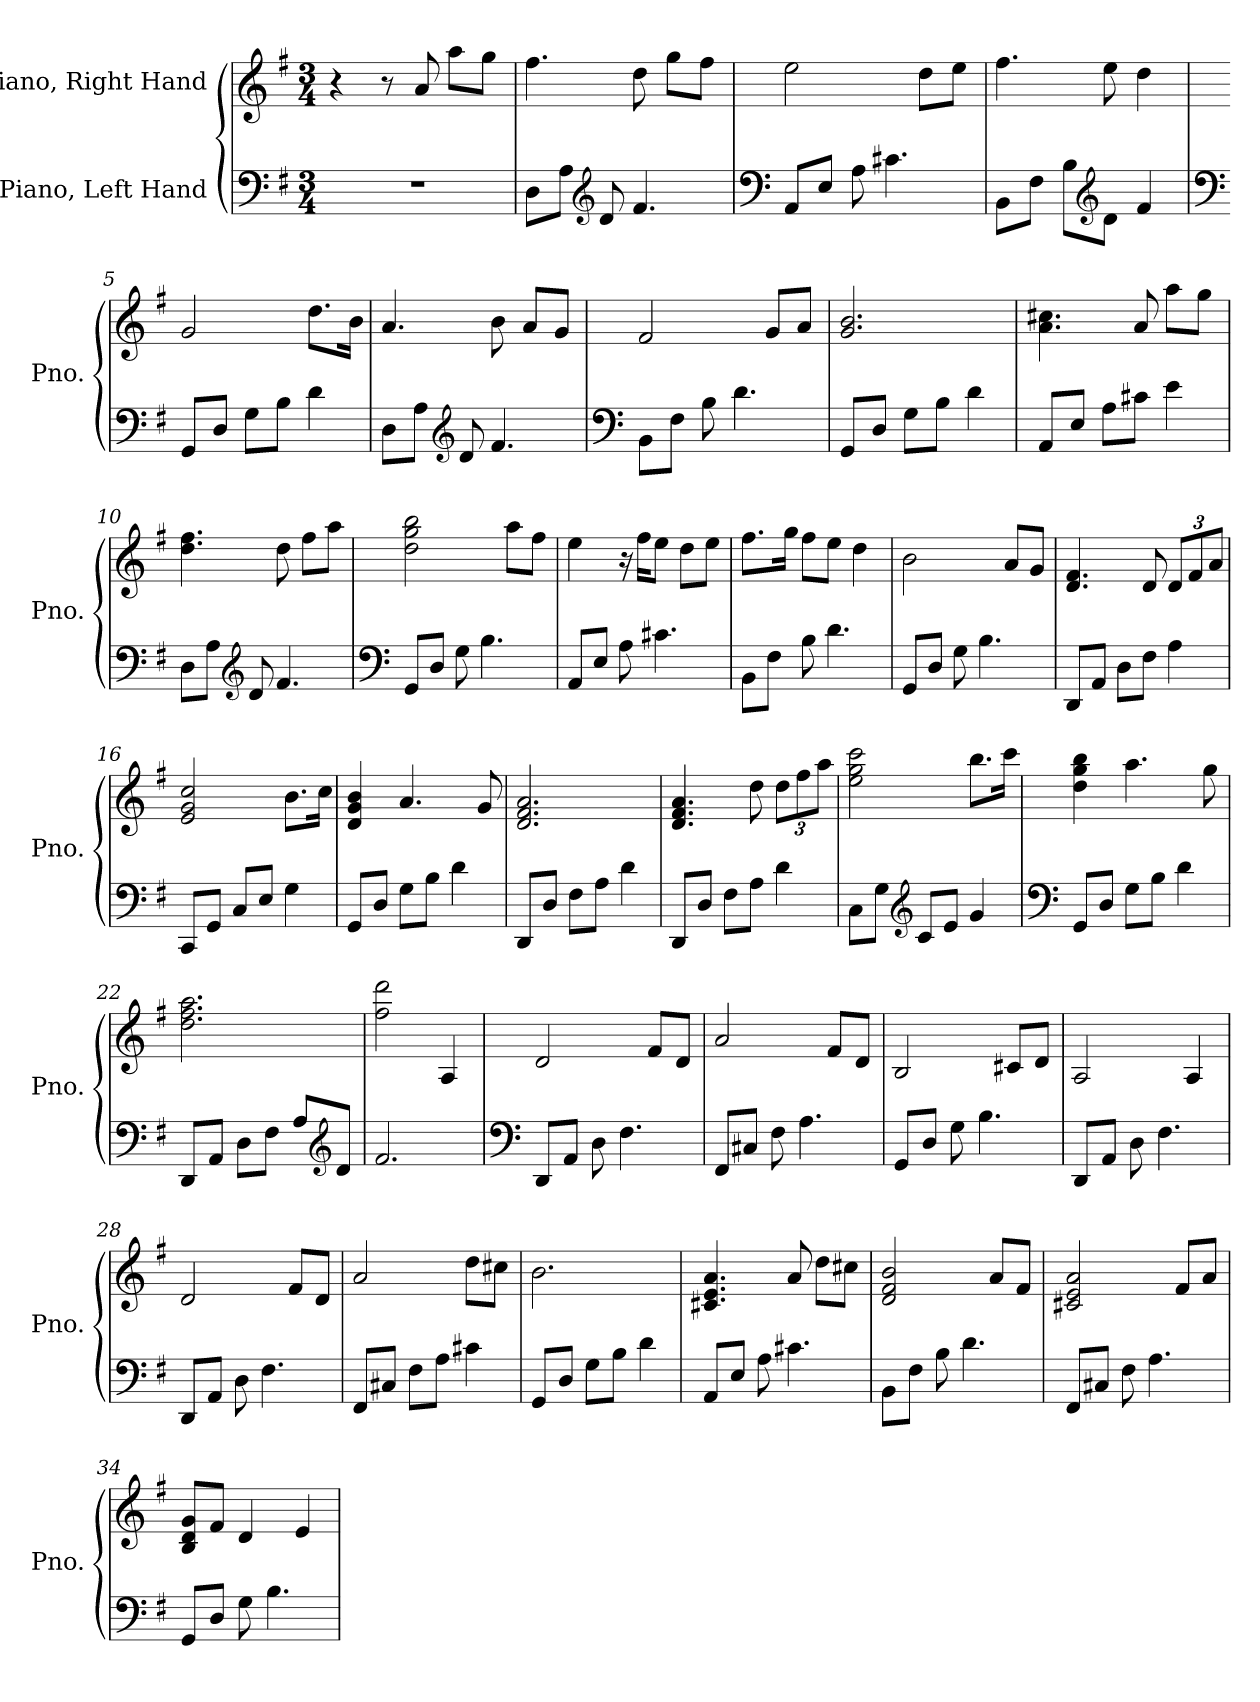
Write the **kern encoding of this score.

**kern	**kern
*part2	*part1
*staff2	*staff1
*I"Piano, Left Hand	*I"Piano, Right Hand
*I'Pno.	*I'Pno.
*clefF4	*clefG2
*k[f#]	*k[f#]
*M3/4	*M3/4
*MM100	*MM100
=1	=1
2.r	4r
.	8r
.	8a/
.	8aa\L
.	8gg\J
=2	=2
8D\L	4.ff#\
8A\J	.
*clefG2	*
8d/	.
4.f#/	8dd\
.	8gg\L
.	8ff#\J
=3	=3
*clefF4	*
8AA/L	2ee\
8E/J	.
8A\	.
4.c#X\	.
.	8dd\L
.	8ee\J
=4	=4
8BB\L	4.ff#\
8F#\J	.
8B\L	.
*clefG2	*
8d\J	8ee\
4f#/	4dd\
!!LO:LB:g=z
=5	=5
*clefF4	*
8GG/L	2g/
8D/J	.
8G\L	.
8B\J	.
4d\	8.dd\L
.	16b\Jk
=6	=6
8D\L	4.a/
8A\J	.
*clefG2	*
8d/	.
4.f#/	8b\
.	8a/L
.	8g/J
=7	=7
*clefF4	*
8BB\L	2f#/
8F#\J	.
8B\	.
4.d\	.
.	8g/L
.	8a/J
=8	=8
8GG/L	2.g/ 2.b/
8D/J	.
8G\L	.
8B\J	.
4d\	.
=9	=9
8AA/L	4.a\ 4.cc#X\
8E/J	.
8A\L	.
8c#X\J	8a/
4e\	8aa\L
.	8gg\J
!!LO:LB:g=z
=10	=10
8D\L	4.dd\ 4.ff#\
8A\J	.
*clefG2	*
8d/	.
4.f#/	8dd\
.	8ff#\L
.	8aa\J
=11	=11
*clefF4	*
8GG/L	2dd\ 2gg\ 2bb\
8D/J	.
8G\	.
4.B\	.
.	8aa\L
.	8ff#\J
=12	=12
8AA/L	4ee\
8E/J	.
8A\	16r
.	16ff#\KL
4.c#X\	8ee\J
.	8dd\L
.	8ee\J
=13	=13
8BB\L	8.ff#\L
8F#\J	.
.	16gg\Jk
8B\	8ff#\L
4.d\	8ee\J
.	4dd\
=14	=14
8GG/L	2b\
8D/J	.
8G\	.
4.B\	.
.	8a/L
.	8g/J
!!LO:LB:g=z
=15	=15
8DD/L	4.d/ 4.f#/
8AA/J	.
8D\L	.
8F#\J	8d/
*	*Xbrackettup
4A\	12d/L
.	12f#/
.	12a/J
=16	=16
8CC/L	2e/ 2g/ 2cc/
8GG/J	.
8C/L	.
8E/J	.
4G\	8.b\L
.	16cc\Jk
=17	=17
8GG/L	4d/ 4g/ 4b/
8D/J	.
8G\L	4.a/
8B\J	.
4d\	.
.	8g/
=18	=18
8DD/L	2.d/ 2.f#/ 2.a/
8D/J	.
8F#\L	.
8A\J	.
4d\	.
=19	=19
8DD/L	4.d/ 4.f#/ 4.a/
8D/J	.
8F#\L	.
8A\J	8dd\
4d\	12dd\L
.	12ff#\
.	12aa\J
!!LO:LB:g=z
=20	=20
8C\L	2ee\ 2gg\ 2ccc\
8G\J	.
*clefG2	*
8c/L	.
8e/J	.
4g/	8.bb\L
.	16ccc\Jk
=21	=21
*clefF4	*
8GG/L	4dd\ 4gg\ 4bb\
8D/J	.
8G\L	4.aa\
8B\J	.
4d\	.
.	8gg\
=22	=22
8DD/L	2.dd\ 2.ff#\ 2.aa\
8AA/J	.
8D\L	.
8F#\J	.
8A/L	.
*clefG2	*
8d/J	.
=23	=23
2.f#/	2ff#\ 2ddd\
.	4A/
=24	=24
*clefF4	*
8DD/L	2d/
8AA/J	.
8D\	.
4.F#\	.
.	8f#/L
.	8d/J
=25	=25
8FF#/L	2a/
8C#X/J	.
8F#\	.
4.A\	.
.	8f#/L
.	8d/J
!!LO:LB:g=z
=26	=26
8GG/L	2B/
8D/J	.
8G\	.
4.B\	.
.	8c#X/L
.	8d/J
=27	=27
8DD/L	2A/
8AA/J	.
8D\	.
4.F#\	.
.	4A/
=28	=28
8DD/L	2d/
8AA/J	.
8D\	.
4.F#\	.
.	8f#/L
.	8d/J
=29	=29
8FF#/L	2a/
8C#X/J	.
8F#\L	.
8A\J	.
4c#X\	8dd\L
.	8cc#X\J
=30	=30
8GG/L	2.b\
8D/J	.
8G\L	.
8B\J	.
4d\	.
=31	=31
8AA/L	4.c#X/ 4.e/ 4.a/
8E/J	.
8A\	.
4.c#X\	8a/
.	8dd\L
.	8cc#X\J
!!LO:PB:g=z
=32	=32
8BB\L	2d/ 2f#/ 2b/
8F#\J	.
8B\	.
4.d\	.
.	8a/L
.	8f#/J
=33	=33
8FF#/L	2c#X/ 2e/ 2a/
8C#X/J	.
8F#\	.
4.A\	.
.	8f#/L
.	8a/J
=34	=34
8GG/L	8B/ 8d/ 8g/L
8D/J	8f#/J
8G\	4d/
4.B\	.
.	4e/
=	=
*-	*-
